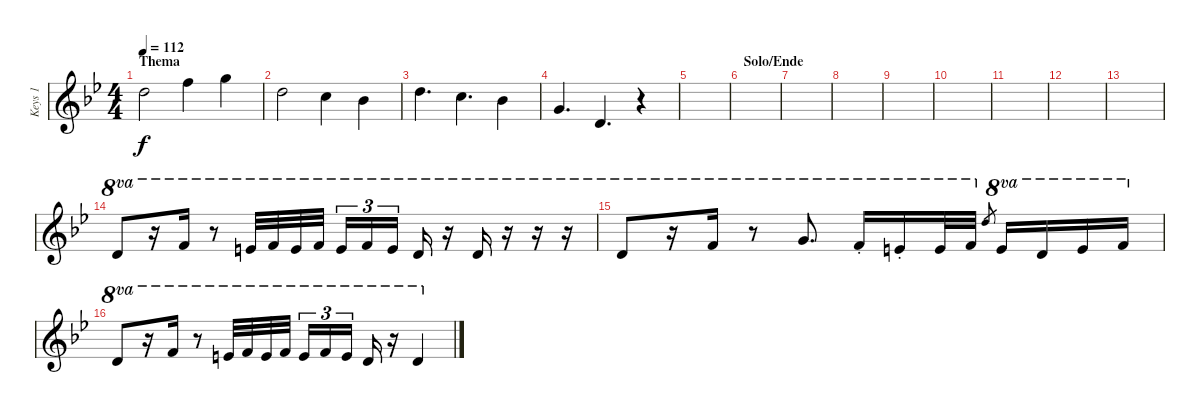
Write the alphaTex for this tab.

\track ("Keys 1" "Keys 1") {instrument flute}
\staff {score}
\tuning (E4 B3 G3 D3 A2 E2) {hide}
\ts (4 4)
\section ("" "Thema")
\tempo 112
\clef g2
\ks bb
15.2.2{dy f volume 13 instrument flute} 13.1.4 15.1.4 |
15.2.2 13.2.4 15.3.4 |
15.2.4{d} 13.2.4{d} 15.3.4 |
12.3.4{d} 12.4.4{d} r.4 |
|
\section ("" "Solo/Ende")
|
|
|
|
|
|
|
|
15.2.8{ot 8va instrument flute} r.16{ot 8va} 13.1.16{ot 8va} r.8{ot 8va} 12.1.32{ot 8va} 13.1.32{ot 8va} 12.1.32{ot 8va} 13.1.32{ot 8va} 12.1.16{tu (3 2) ot 8va} 13.1.16{tu (3 2) ot 8va} 12.1.16{tu (3 2) ot 8va beam splitsecondary} 10.1.16{ot 8va} r.16{ot 8va} 10.1.16{ot 8va} r.16{ot 8va} r.16{ot 8va} r.16{ot 8va} |
10.1.8{ot 8va} r.16{ot 8va} 13.1.16{ot 8va} r.8{ot 8va} 15.1.8{d ot 8va} 13.1{st}.16{ot 8va} 12.1{st}.16{ot 8va} 12.1.32{ot 8va} 13.1.32{ot 8va} 10.1.8{gr} 12.1.16{ot 8va} 10.1.16{ot 8va} 12.1.16{ot 8va} 13.1.16{ot 8va} |
10.1.8{ot 8va} r.16{ot 8va} 13.1.16{ot 8va} r.8{ot 8va} 12.1.32{ot 8va} 13.1.32{ot 8va} 12.1.32{ot 8va} 13.1.32{ot 8va} 12.1.16{tu (3 2) ot 8va} 13.1.16{tu (3 2) ot 8va} 12.1.16{tu (3 2) ot 8va beam splitsecondary} 10.1.16{ot 8va} r.16{ot 8va} 10.1.4{ot 8va}
